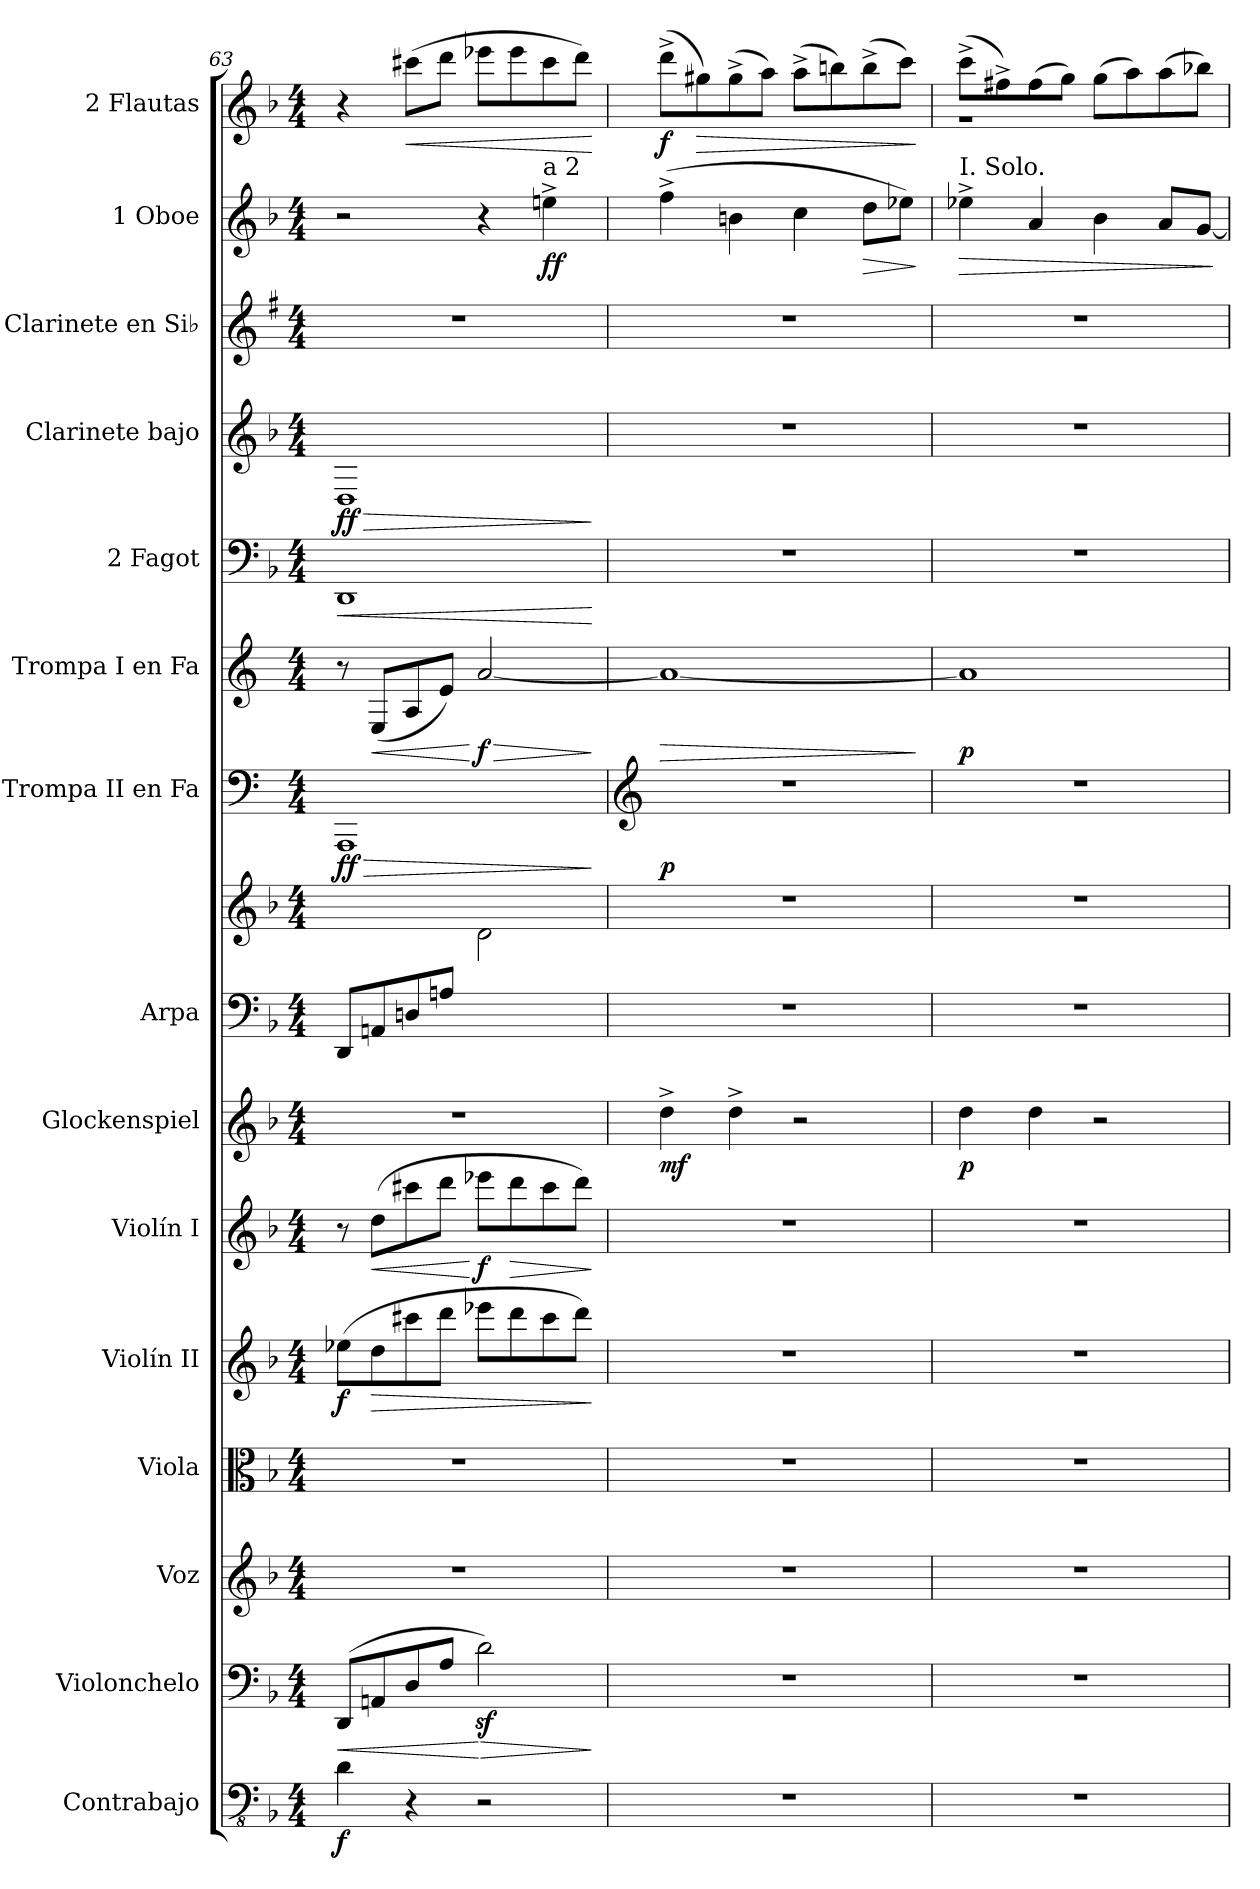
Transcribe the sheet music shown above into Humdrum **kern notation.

**kern	**dynam	**kern	**dynam	**kern	**kern	**kern	**dynam	**kern	**dynam	**kern	**dynam	**kern	**kern	**kern	**dynam	**kern	**dynam	**kern	**dynam	**kern	**dynam	**kern	**kern	**dynam	**kern	**dynam
*part15	*part15	*part14	*part14	*part13	*part12	*part11	*part11	*part10	*part10	*part9	*part9	*part8	*part8	*part7	*part7	*part6	*part6	*part5	*part5	*part4	*part4	*part3	*part2	*part2	*part1	*part1
*staff16	*staff16	*staff15	*staff15	*staff14	*staff13	*staff12	*staff12	*staff11	*staff11	*staff10	*staff10	*staff9	*staff8	*staff7	*staff7	*staff6	*staff6	*staff5	*staff5	*staff4	*staff4	*staff3	*staff2	*staff2	*staff1	*staff1
*I"Contrabajo	*	*I"Violonchelo	*	*I"Voz	*I"Viola	*I"Violín II	*	*I"Violín I	*	*I"Glockenspiel	*	*I"Arpa	*	*I"Trompa II en Fa	*	*I"Trompa I en Fa	*	*I"2 Fagot	*	*I"Clarinete bajo	*	*I"2 Clarinete en Si♭	*I"1 Oboe	*	*I"2 Flautas	*
*I'Cb.	*	*I'Vc.	*	*I'Vo.	*I'Vla.	*I'Vln.I	*	*I'Vln.I	*	*I'Glk.	*	*I'Arp.	*	*I'Trmp.II	*	*I'Trmp.I	*	*I'Fag.	*	*I'Cl.B.	*	*I'Cl.Si♭	*I'Ob.	*	*I'Fl.	*
!!LO:PB:g=z
*clefFv4	*	*clefF4	*	*clefG2	*clefC3	*clefG2	*	*clefG2	*	*clefG2	*	*clefF4	*clefG2	*clefF4	*	*clefG2	*	*clefF4	*	*clefG2	*	*clefG2	*clefG2	*	*clefG2	*
*ITrd7c12	*	*	*	*	*	*	*	*	*	*ITrd-14c-24	*	*	*	*ITrd4c7	*	*ITrd4c7	*	*	*	*ITrd8c14	*	*ITrd1c2	*	*	*	*
*k[b-]	*	*k[b-]	*	*k[b-]	*k[b-]	*k[b-]	*	*k[b-]	*	*k[b-]	*	*k[b-]	*k[b-]	*k[b-]	*	*k[b-]	*	*k[b-]	*	*k[b-]	*	*k[b-]	*k[b-]	*	*k[b-]	*
*M4/4	*	*M4/4	*	*M4/4	*M4/4	*M4/4	*	*M4/4	*	*M4/4	*	*M4/4	*M4/4	*M4/4	*	*M4/4	*	*M4/4	*	*M4/4	*	*M4/4	*M4/4	*	*M4/4	*
=63	=63	=63	=63	=63	=63	=63	=63	=63	=63	=63	=63	=63	=63	=63	=63	=63	=63	=63	=63	=63	=63	=63	=63	=63	=63	=63
!	!	!	!LO:HP:b	!	!	!	!	!	!	!	!	!	!	!	!LO:HP:b	!	!	!	!LO:HP:b	!	!	!	!	!	!	!
*	*	*	*	*	*	*	*	*	*	*	*	*	*^	*	*	*	*	*	*	*	*	*	*	*	*	*
!	!LO:DY:b	!	!	!	!	!	!LO:DY:b	!	!	!	!	!	!	!	!	!LO:DY:n=1:b	!	!	!	!LO:HP:n=1:b	!	!LO:HP:b	!	!	!	!	!
!	!	!	!	!	!	!	!	!	!	!	!	!	!	!	!	!	!	!	!	!	!	!LO:DY:n=1:b	!	!	!	!	!
4DD\	f	(8DD/L	<	1r	1r	(8ee-X\L	f	8r	.	1r	.	8DD/L	1ryy	2ryy	1DDD	> ff	8r	.	1DD	< >	1DD	> ff	1r	2r	.	4r	.
!	!	!	!	!	!	!	!LO:HP:b	!	!LO:HP:b	!	!	!	!	!	!	!	!	!LO:HP:b	!	!	!	!	!	!	!	!	!
.	.	8AAn/	.	.	.	8dd\	>	(8dd\L	<	.	.	8AAn/	.	.	.	.	(8AA/L	<	.	.	.	.	.	.	.	.	.
!	!	!	!	!	!	!	!	!	!	!	!	!	!	!	!	!	!	!	!	!	!	!	!	!	!	!	!LO:HP:b
4r	.	8D/	.	.	.	8ccc#X\	.	8ccc#X\	.	.	.	8Dn/	.	.	.	.	8D/	.	.	.	.	.	.	.	.	(8ccc#X\L	<
.	.	8A/J	.	.	.	8ddd\J	.	8ddd\J	.	.	.	8An/J	.	.	.	.	8A/J)	.	.	.	.	.	.	.	.	8ddd\J	.
!	!	!	!LO:HP:n=1:b	!	!	!	!	!	!LO:DY:n=1:b	!	!	!	!	!	!	!	!	!LO:HP:n=1:b	!	!	!	!	!	!	!	!	!
!	!	!	!	!	!	!	!	!	!	!	!	!	!	!	!	!	!	!LO:DY:n=1:b	!	!	!	!	!	!	!	!	!
2r	.	2dz<\)	[ >	.	.	8eee-X\L	.	8eee-X\L	[ f	.	.	2ryy	.	2d\	.	.	[2d/	[ > f	.	.	.	.	.	4r	.	8eee-X\L	.
!	!	!	!	!	!	!	!	!	!LO:HP:b	!	!	!	!	!	!	!	!	!	!	!	!	!	!	!	!	!	!
.	.	.	.	.	.	8ddd\	.	8ddd\	>	.	.	.	.	.	.	.	.	.	.	.	.	.	.	.	.	8eee-\	.
!	!	!	!	!	!	!	!	!	!	!	!	!	!	!	!	!	!	!	!	!	!	!	!	!LO:TX:a:t=a 2	!	!	!
!	!	!	!	!	!	!	!	!	!	!	!	!	!	!	!	!	!	!	!	!	!	!	!	!	!LO:DY:b	!	!
.	.	.	.	.	.	8ccc#\	.	8ccc#\	.	.	.	.	.	.	.	.	.	.	.	.	.	.	.	4een^\	ff	8ccc#\	.
.	.	.	.	.	.	8ddd\J)	.	8ddd\J)	.	.	.	.	.	.	.	.	.	.	.	.	.	.	.	.	.	8ddd\J)	.
*	*	*	*	*	*	*	*	*	*	*	*	*	*v	*v	*	*	*	*	*	*	*	*	*	*	*	*	*
.	.	.	]	.	.	.	]	.	]	.	.	.	.	.	]	.	]	.	[	.	]	.	.	.	.	[
=64	=64	=64	=64	=64	=64	=64	=64	=64	=64	=64	=64	=64	=64	=64	=64	=64	=64	=64	=64	=64	=64	=64	=64	=64	=64	=64
*	*	*	*	*	*	*	*	*	*	*	*	*	*	*clefG2	*	*	*	*	*	*	*	*	*	*	*	*
!	!	!	!	!	!	!	!	!	!	!	!LO:DY:b	!	!	!	!LO:DY:b	!	!LO:HP:b	!	!	!	!	!	!	!	!	!LO:DY:b
1r	.	1r	.	1r	1r	1r	.	1r	.	4dddd^\	mf	1r	1r	1r	p	1d_	>	1r	.	1r	.	1r	(4ff^\	.	(8ddd^\L	f
!	!	!	!	!	!	!	!	!	!	!	!	!	!	!	!	!	!	!	!	!	!	!	!	!	!	!LO:HP:b
.	.	.	.	.	.	.	.	.	.	.	.	.	.	.	.	.	.	.	.	.	.	.	.	.	8gg#X\)	>
.	.	.	.	.	.	.	.	.	.	4dddd^\	.	.	.	.	.	.	.	.	.	.	.	.	4bn\	.	(8gg#^\	.
.	.	.	.	.	.	.	.	.	.	.	.	.	.	.	.	.	.	.	.	.	.	.	.	.	8aa\J)	.
.	.	.	.	.	.	.	.	.	.	2r	.	.	.	.	.	.	.	.	.	.	.	.	4cc\	.	(8aa^\L	.
.	.	.	.	.	.	.	.	.	.	.	.	.	.	.	.	.	.	.	.	.	.	.	.	.	8bbn\)	.
!	!	!	!	!	!	!	!	!	!	!	!	!	!	!	!	!	!	!	!	!	!	!	!	!LO:HP:b	!	!
.	.	.	.	.	.	.	.	.	.	.	.	.	.	.	.	.	.	.	.	.	.	.	8dd\L	>	(8bb^\	.
.	.	.	.	.	.	.	.	.	.	.	.	.	.	.	.	.	.	.	.	.	.	.	8ee-X\J)	.	8ccc\J)	.
.	.	.	.	.	.	.	.	.	.	.	.	.	.	.	.	.	]	.	]	.	.	.	.	]	.	]
=65	=65	=65	=65	=65	=65	=65	=65	=65	=65	=65	=65	=65	=65	=65	=65	=65	=65	=65	=65	=65	=65	=65	=65	=65	=65	=65
!	!	!	!	!	!	!	!	!	!	!	!	!	!	!	!	!	!	!	!	!	!	!	!	!	!LO:TX:a:t=I.	!
!	!	!	!	!	!	!	!	!	!	!	!	!	!	!	!	!	!	!	!	!	!	!	!	!	!LO:TX:a:B:t=zurückkehrend	!
!	!	!	!	!	!	!	!	!	!	!	!	!	!	!	!	!	!	!	!	!	!	!	!LO:TX:a:t=I. Solo.	!	!	!
!	!	!	!	!	!	!	!	!	!	!	!LO:DY:b	!	!	!	!	!	!LO:DY:b	!	!	!	!	!	!	!LO:HP:b	!	!LO:DY:b
*	*	*	*	*	*	*	*	*	*	*	*	*	*	*	*	*	*	*	*	*	*	*	*	*	*^	*
1r	.	1r	.	1r	1r	1r	.	1r	.	4dddd\	p	1r	1r	1r	.	1d]	p	1r	.	1r	.	1r	4ee-X^\	>	(>8ccc^\L	1r	p
.	.	.	.	.	.	.	.	.	.	.	.	.	.	.	.	.	.	.	.	.	.	.	.	.	8ff#X^\)	.	.
.	.	.	.	.	.	.	.	.	.	4dddd\	.	.	.	.	.	.	.	.	.	.	.	.	4a/	.	(>8ff#\	.	.
.	.	.	.	.	.	.	.	.	.	.	.	.	.	.	.	.	.	.	.	.	.	.	.	.	8gg\J)	.	.
.	.	.	.	.	.	.	.	.	.	2r	.	.	.	.	.	.	.	.	.	.	.	.	4b-\	.	(>8gg\L	.	.
.	.	.	.	.	.	.	.	.	.	.	.	.	.	.	.	.	.	.	.	.	.	.	.	.	8aa\)	.	.
.	.	.	.	.	.	.	.	.	.	.	.	.	.	.	.	.	.	.	.	.	.	.	8a/L	.	(>8aa\	.	.
.	.	.	.	.	.	.	.	.	.	.	.	.	.	.	.	.	.	.	.	.	.	.	[8g/J	.	8bb-X\J)	.	.
*	*	*	*	*	*	*	*	*	*	*	*	*	*	*	*	*	*	*	*	*	*	*	*	*	*v	*v	*
.	.	.	.	.	.	.	.	.	.	.	.	.	.	.	.	.	.	.	.	.	.	.	.	]	.	.
=	=	=	=	=	=	=	=	=	=	=	=	=	=	=	=	=	=	=	=	=	=	=	=	=	=	=
*-	*-	*-	*-	*-	*-	*-	*-	*-	*-	*-	*-	*-	*-	*-	*-	*-	*-	*-	*-	*-	*-	*-	*-	*-	*-	*-
